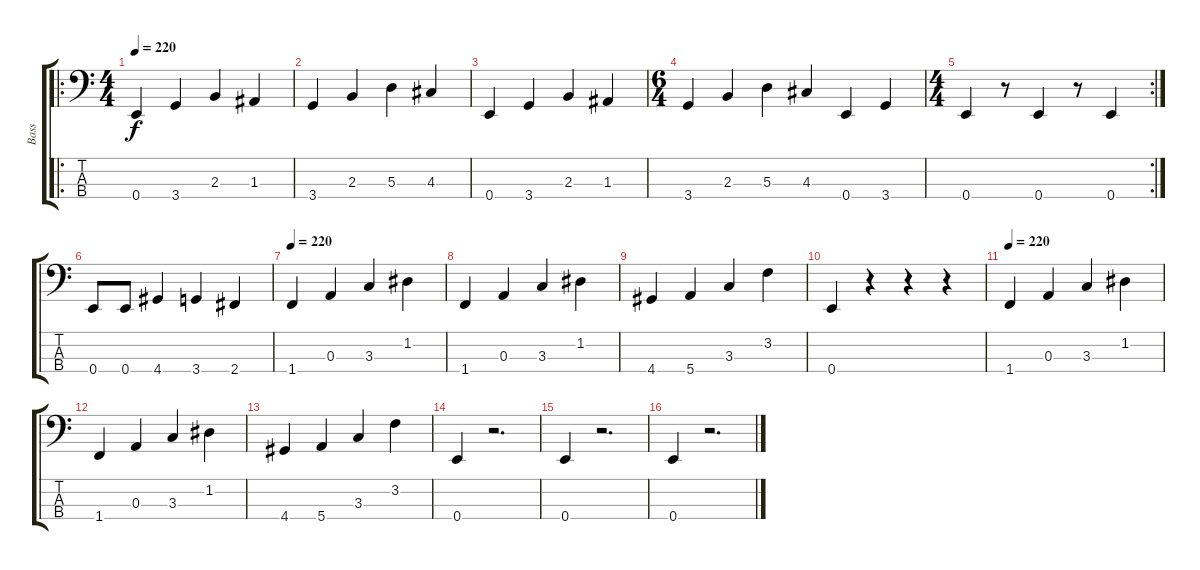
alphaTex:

\track ("Bass" "Bass") {instrument electricbasspick}
\staff {score tabs}
\tuning (G2 D2 A1 E1) {hide}
\ro
\ts (4 4)
\tempo 200
\tempo 220
\clef f4
\ks c
0.4.4{dy f} 3.4.4 2.3.4 1.3.4 |
3.4.4 2.3.4 5.3.4 4.3.4 |
0.4.4 3.4.4 2.3.4 1.3.4 |
\ts (6 4)
3.4.4 2.3.4 5.3.4 4.3.4 0.4.4 3.4.4 |
\rc 2
\ts (4 4)
0.4.4 r.8 0.4.4 r.8 0.4.4 |
0.4.8 0.4.8 4.4.4 3.4.4 2.4.4 |
\tempo 220
1.4.4 0.3.4 3.3.4 1.2.4 |
1.4.4 0.3.4 3.3.4 1.2.4 |
4.4.4 5.4.4 3.3.4 3.2.4 |
0.4.4 r.4 r.4 r.4 |
\tempo 220
1.4.4 0.3.4 3.3.4 1.2.4 |
1.4.4 0.3.4 3.3.4 1.2.4 |
4.4.4 5.4.4 3.3.4 3.2.4 |
0.4.4 r.2{d} |
0.4.4 r.2{d} |
0.4.4 r.2{d}
